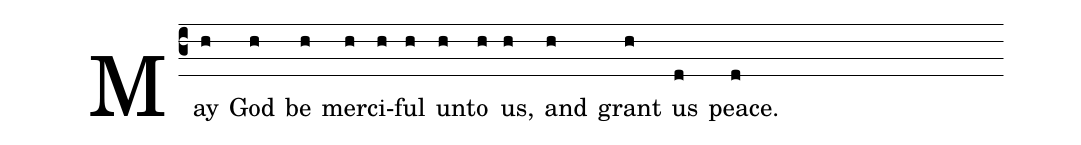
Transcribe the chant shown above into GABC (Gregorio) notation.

%%
(c3) May(h) God(h) be(h) mer(h)ci(h)ful(h) un(h)to(h) us,(h) and(h) grant(h) us(d) peace.(d)
